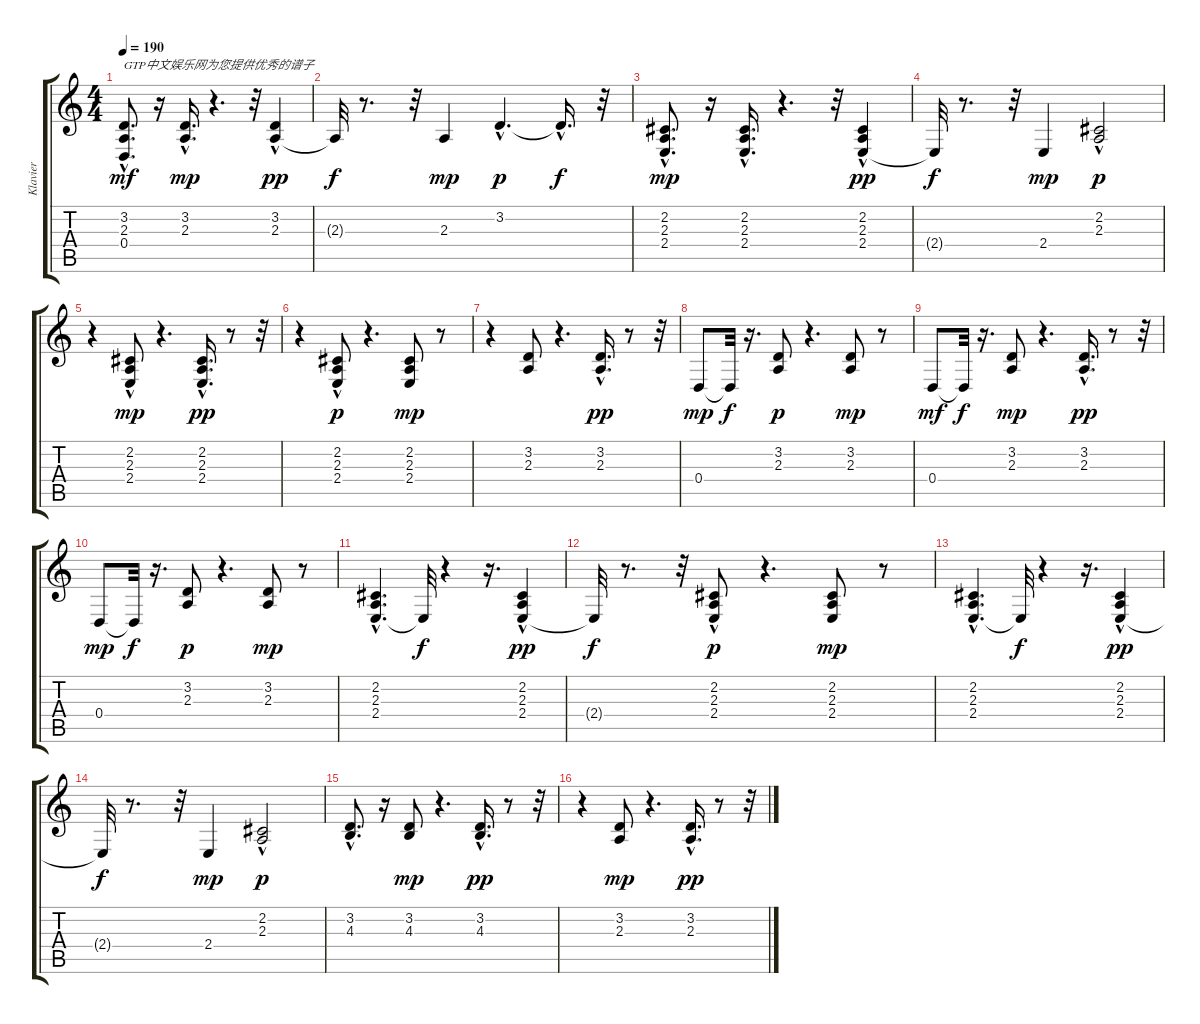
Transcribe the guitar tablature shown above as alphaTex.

\track ("Klavier" "Klavier") {instrument acousticgrandpiano}
\staff {score tabs}
\tuning (E4 B3 G3 D3 A2 E2) {hide}
\ts (4 4)
\tempo 190
\clef g2
\ks c
(3.2{hac} 2.3{hac} 0.4{hac}).8{d txt "GTP中文娱乐网为您提供优秀的谱子" dy mf instrument acousticgrandpiano} r.16 (3.2{hac} 2.3{hac}).16{d dy mp} r.4{d} r.32 (3.2{hac} 2.3).4{dy pp} |
2.3{t}.32{dy f} r.8{d} r.32 2.3.4{dy mp} 3.2{hac}.4{d dy p} 3.2{hac t}.16{d dy f} r.32 |
(2.2{hac} 2.3{hac} 2.4{hac}).8{d dy mp} r.16 (2.2{hac} 2.3{hac} 2.4{hac}).16{d} r.4{d} r.32 (2.2{hac} 2.3{hac} 2.4).4{dy pp} |
2.4{t}.32{dy f} r.8{d} r.32 2.4.4{dy mp} (2.2 2.3{hac}).2{dy p} |
r.4 (2.2{hac} 2.3 2.4).8{dy mp} r.4{d} (2.2{hac} 2.3 2.4{hac}).16{d dy pp} r.8 r.32 |
r.4 (2.2{hac} 2.3 2.4).8{dy p} r.4{d} (2.2 2.3 2.4).8{dy mp} r.8 |
r.4 (3.2 2.3).8 r.4{d} (3.2 2.3{hac}).16{d dy pp} r.8 r.32 |
0.4.8{dy mp} 0.4{t}.32{dy f} r.16{d} (3.2 2.3).8{dy p} r.4{d} (3.2 2.3).8{dy mp} r.8 |
0.4.8{dy mf} 0.4{t}.32{dy f} r.16{d} (3.2 2.3).8{dy mp} r.4{d} (3.2 2.3{hac}).16{d dy pp} r.8 r.32 |
0.4.8{dy mp} 0.4{t}.32{dy f} r.16{d} (3.2 2.3).8{dy p} r.4{d} (3.2 2.3).8{dy mp} r.8 |
(2.2 2.3{hac} 2.4{hac}).4{d} 2.4{t}.32{dy f} r.4 r.16{d} (2.2{hac} 2.3{hac} 2.4).4{dy pp} |
2.4{t}.32{dy f} r.8{d} r.32 (2.2{hac} 2.3 2.4).8{dy p} r.4{d} (2.2 2.3 2.4).8{dy mp} r.8 |
(2.2 2.3{hac} 2.4{hac}).4{d} 2.4{t}.32{dy f} r.4 r.16{d} (2.2{hac} 2.3{hac} 2.4).4{dy pp} |
2.4{t}.32{dy f} r.8{d} r.32 2.4.4{dy mp} (2.2 2.3{hac}).2{dy p} |
(3.2{hac} 4.3{hac}).8{d} r.16 (3.2 4.3).8{dy mp} r.4{d} (3.2 4.3{hac}).16{d dy pp} r.8 r.32 |
r.4 (3.2 2.3).8{dy mp} r.4{d} (3.2 2.3{hac}).16{d dy pp} r.8 r.32
